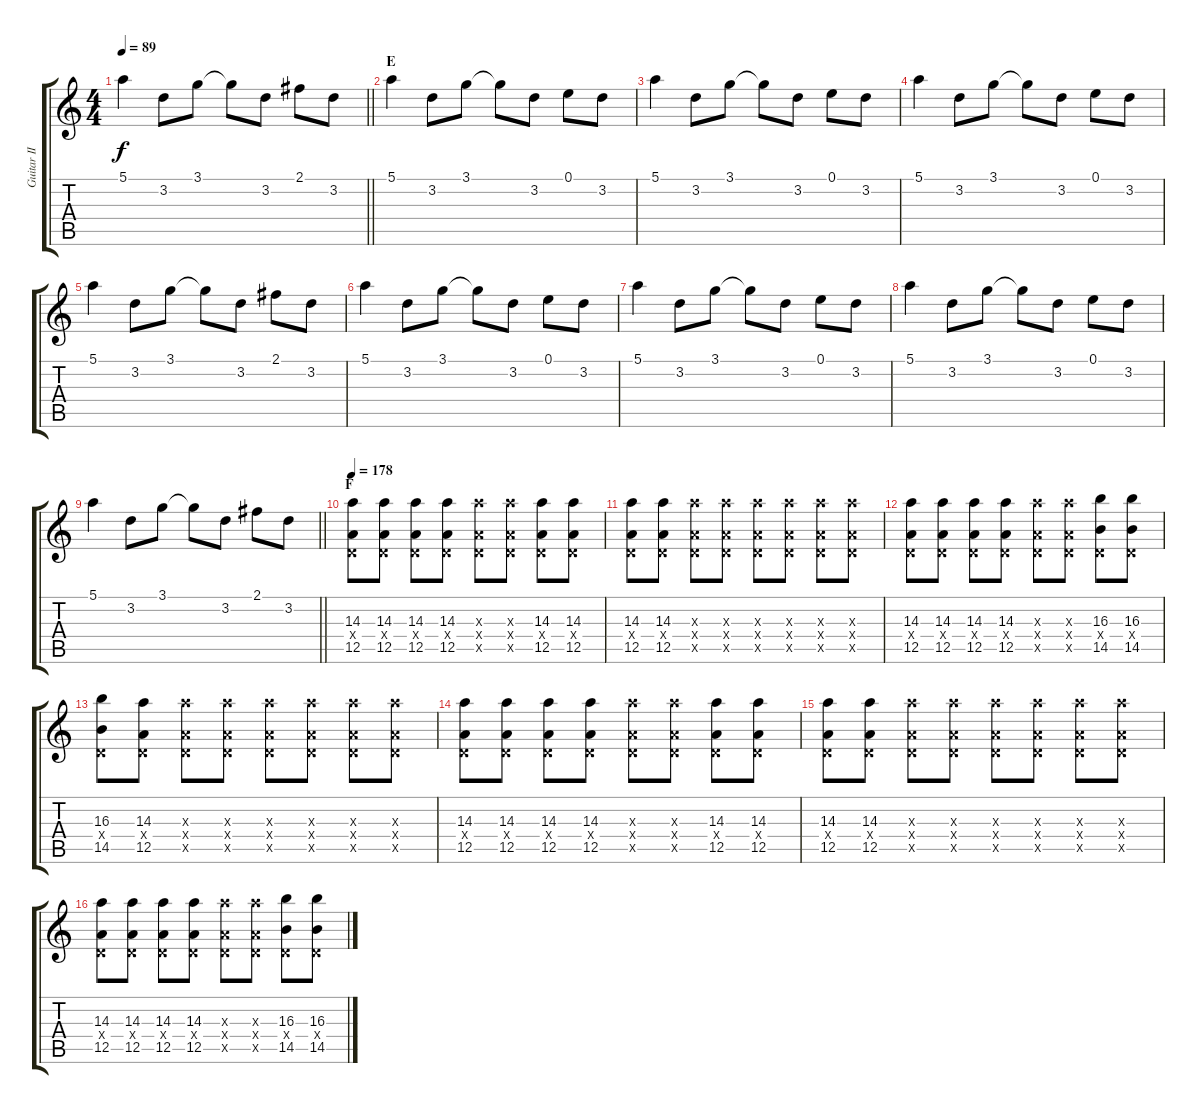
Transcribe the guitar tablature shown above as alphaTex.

\track ("Guitar II - Kita" "Guitar II ") {instrument overdrivenguitar}
\staff {score tabs}
\tuning (E4 B3 G3 D3 A2 E2) {hide}
\ts (4 4)
\tempo 89
\clef g2
\barLineRight lightlight
\ks c
5.1.4{dy f} 3.2.8 3.1.8 3.1{t}.8 3.2.8 2.1.8 3.2.8 |
\section ("" "E")
5.1.4 3.2.8 3.1.8 3.1{t}.8 3.2.8 0.1.8 3.2.8 |
5.1.4 3.2.8 3.1.8 3.1{t}.8 3.2.8 0.1.8 3.2.8 |
5.1.4 3.2.8 3.1.8 3.1{t}.8 3.2.8 0.1.8 3.2.8 |
5.1.4 3.2.8 3.1.8 3.1{t}.8 3.2.8 2.1.8 3.2.8 |
5.1.4 3.2.8 3.1.8 3.1{t}.8 3.2.8 0.1.8 3.2.8 |
5.1.4 3.2.8 3.1.8 3.1{t}.8 3.2.8 0.1.8 3.2.8 |
5.1.4 3.2.8 3.1.8 3.1{t}.8 3.2.8 0.1.8 3.2.8 |
\barLineRight lightlight
5.1.4 3.2.8 3.1.8 3.1{t}.8 3.2.8 2.1.8 3.2.8 |
\section ("" "F")
\tempo 178
(14.3 0.4{x} 12.5).8{instrument overdrivenguitar} (14.3 0.4{x} 12.5).8 (14.3 0.4{x} 12.5).8 (14.3 0.4{x} 12.5).8 (14.3{x} 0.4{x} 12.5{x}).8 (14.3{x} 0.4{x} 12.5{x}).8 (14.3 0.4{x} 12.5).8 (14.3 0.4{x} 12.5).8 |
(14.3 0.4{x} 12.5).8 (14.3 0.4{x} 12.5).8 (14.3{x} 0.4{x} 12.5{x}).8 (14.3{x} 0.4{x} 12.5{x}).8 (14.3{x} 0.4{x} 12.5{x}).8 (14.3{x} 0.4{x} 12.5{x}).8 (14.3{x} 0.4{x} 12.5{x}).8 (14.3{x} 0.4{x} 12.5{x}).8 |
(14.3 0.4{x} 12.5).8 (14.3 0.4{x} 12.5).8 (14.3 0.4{x} 12.5).8 (14.3 0.4{x} 12.5).8 (14.3{x} 0.4{x} 12.5{x}).8 (14.3{x} 0.4{x} 12.5{x}).8 (16.3 0.4{x} 14.5).8 (16.3 0.4{x} 14.5).8 |
(16.3 0.4{x} 14.5).8 (14.3 0.4{x} 12.5).8 (14.3{x} 0.4{x} 12.5{x}).8 (14.3{x} 0.4{x} 12.5{x}).8 (14.3{x} 0.4{x} 12.5{x}).8 (14.3{x} 0.4{x} 12.5{x}).8 (14.3{x} 0.4{x} 12.5{x}).8 (14.3{x} 0.4{x} 12.5{x}).8 |
(14.3 0.4{x} 12.5).8 (14.3 0.4{x} 12.5).8 (14.3 0.4{x} 12.5).8 (14.3 0.4{x} 12.5).8 (14.3{x} 0.4{x} 12.5{x}).8 (14.3{x} 0.4{x} 12.5{x}).8 (14.3 0.4{x} 12.5).8 (14.3 0.4{x} 12.5).8 |
(14.3 0.4{x} 12.5).8 (14.3 0.4{x} 12.5).8 (14.3{x} 0.4{x} 12.5{x}).8 (14.3{x} 0.4{x} 12.5{x}).8 (14.3{x} 0.4{x} 12.5{x}).8 (14.3{x} 0.4{x} 12.5{x}).8 (14.3{x} 0.4{x} 12.5{x}).8 (14.3{x} 0.4{x} 12.5{x}).8 |
(14.3 0.4{x} 12.5).8 (14.3 0.4{x} 12.5).8 (14.3 0.4{x} 12.5).8 (14.3 0.4{x} 12.5).8 (14.3{x} 0.4{x} 12.5{x}).8 (14.3{x} 0.4{x} 12.5{x}).8 (16.3 0.4{x} 14.5).8 (16.3 0.4{x} 14.5).8
